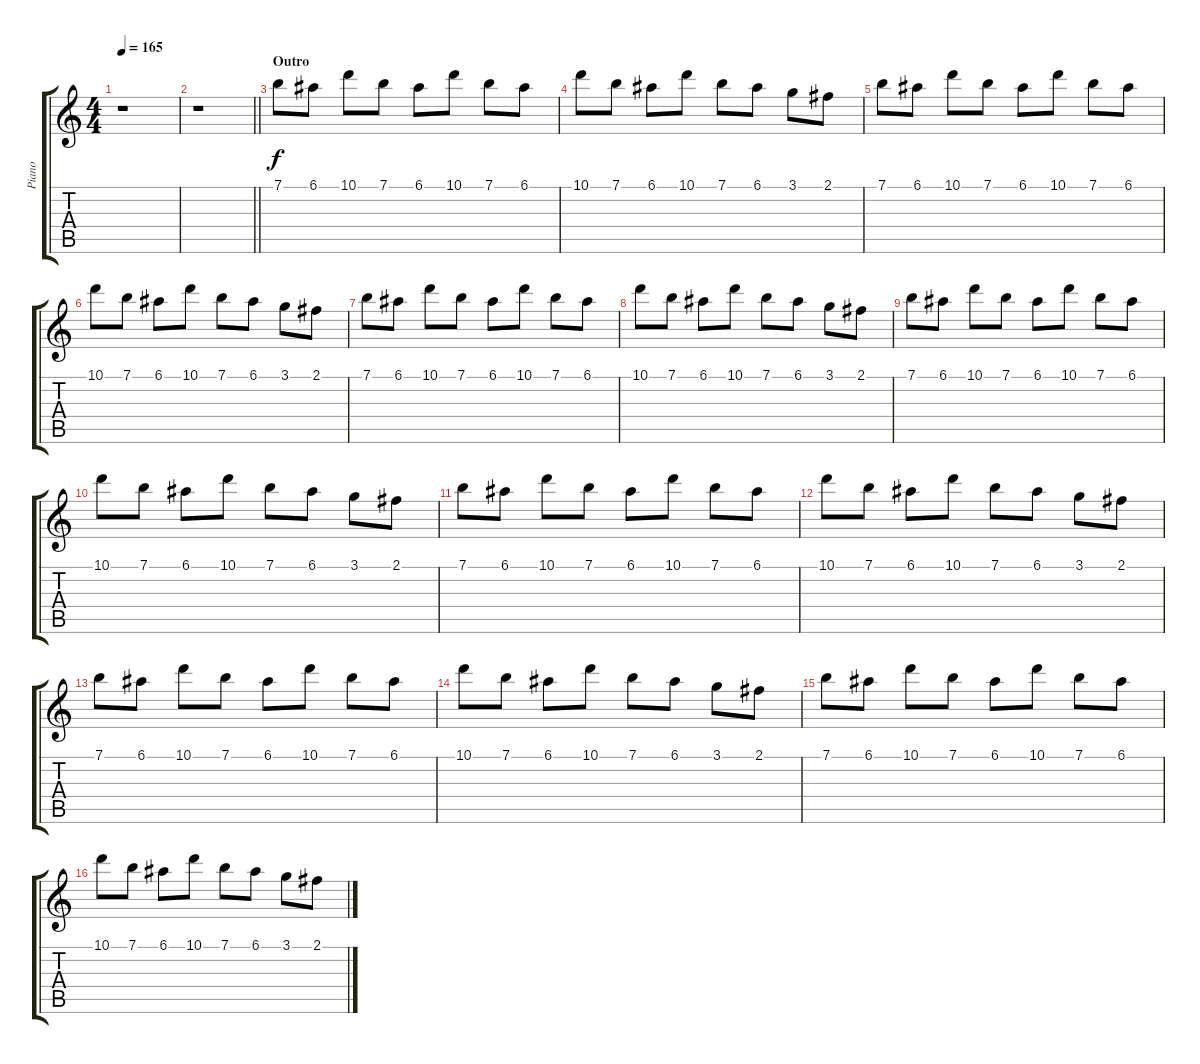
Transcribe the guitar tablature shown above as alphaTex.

\track ("Piano" "Piano") {instrument brightacousticpiano}
\staff {score tabs}
\tuning (E5 B4 G4 D4 A3 E3) {hide}
\ts (4 4)
\tempo 165
\clef g2
\ks c
r.1{dy mp} |
\barLineRight lightlight
r.1 |
\section ("" "Outro")
7.1.8{dy f} 6.1.8 10.1.8 7.1.8 6.1.8 10.1.8 7.1.8 6.1.8 |
10.1.8 7.1.8 6.1.8 10.1.8 7.1.8 6.1.8 3.1.8 2.1.8 |
7.1.8 6.1.8 10.1.8 7.1.8 6.1.8 10.1.8 7.1.8 6.1.8 |
10.1.8 7.1.8 6.1.8 10.1.8 7.1.8 6.1.8 3.1.8 2.1.8 |
7.1.8 6.1.8 10.1.8 7.1.8 6.1.8 10.1.8 7.1.8 6.1.8 |
10.1.8 7.1.8 6.1.8 10.1.8 7.1.8 6.1.8 3.1.8 2.1.8 |
7.1.8 6.1.8 10.1.8 7.1.8 6.1.8 10.1.8 7.1.8 6.1.8 |
10.1.8 7.1.8 6.1.8 10.1.8 7.1.8 6.1.8 3.1.8 2.1.8 |
7.1.8 6.1.8 10.1.8 7.1.8 6.1.8 10.1.8 7.1.8 6.1.8 |
10.1.8 7.1.8 6.1.8 10.1.8 7.1.8 6.1.8 3.1.8 2.1.8 |
7.1.8 6.1.8 10.1.8 7.1.8 6.1.8 10.1.8 7.1.8 6.1.8 |
10.1.8 7.1.8 6.1.8 10.1.8 7.1.8 6.1.8 3.1.8 2.1.8 |
7.1.8 6.1.8 10.1.8 7.1.8 6.1.8 10.1.8 7.1.8 6.1.8 |
10.1.8 7.1.8 6.1.8 10.1.8 7.1.8 6.1.8 3.1.8 2.1.8
